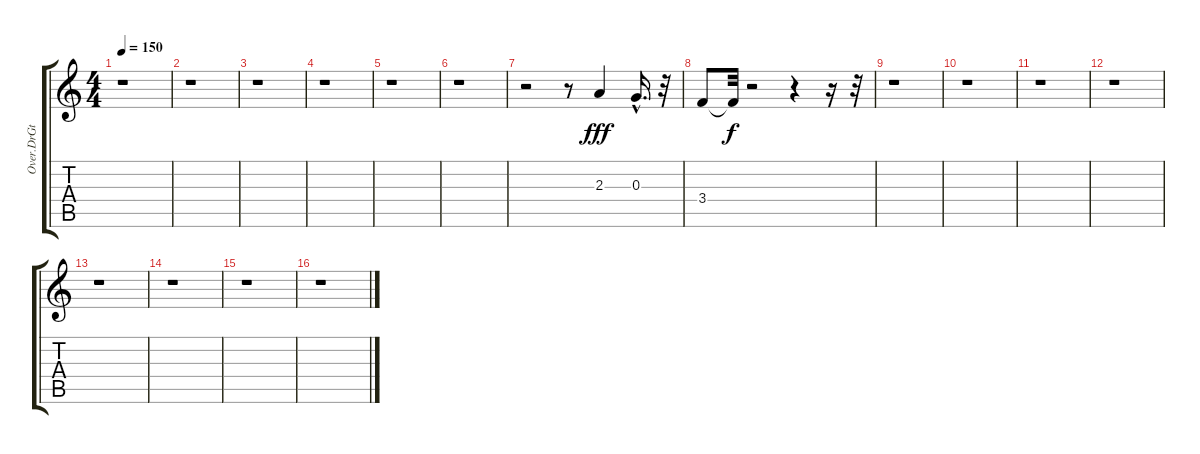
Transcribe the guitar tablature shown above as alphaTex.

\track ("Over.DrGt" "Over.DrGt") {instrument overdrivenguitar}
\staff {score tabs}
\tuning (E4 B3 G3 D3 A2 E2) {hide}
\ts (4 4)
\tempo 150
\clef g2
\ks c
r.1{dy f} |
r.1 |
r.1 |
r.1 |
r.1 |
r.1 |
r.2 r.8 2.3.4{dy fff} 0.3{hac}.16{d} r.32 |
3.4.8 3.4{t}.32{dy f} r.2 r.4 r.16 r.32 |
r.1 |
r.1 |
r.1 |
r.1 |
r.1 |
r.1 |
r.1 |
r.1
